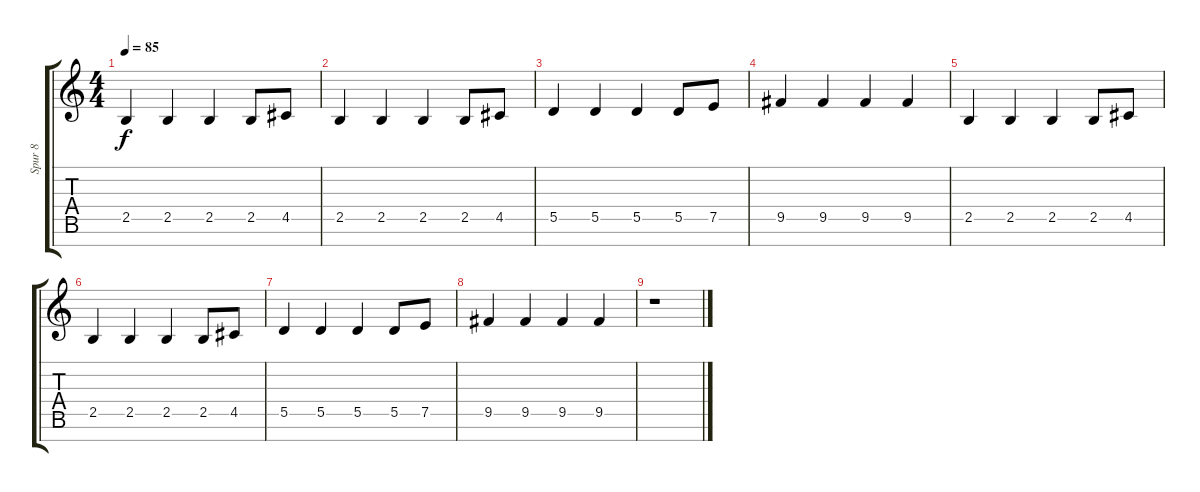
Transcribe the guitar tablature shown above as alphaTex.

\track ("Spur 8" "Spur 8") {instrument distortionguitar}
\staff {score tabs}
\tuning (E4 B3 G3 D3 A2 E2 B1) {hide}
\ts (4 4)
\tempo 85
\clef g2
\ks c
2.5.4{dy f} 2.5.4 2.5.4 2.5.8 4.5.8 |
2.5.4 2.5.4 2.5.4 2.5.8 4.5.8 |
5.5.4 5.5.4 5.5.4 5.5.8 7.5.8 |
9.5.4 9.5.4 9.5.4 9.5.4 |
2.5.4 2.5.4 2.5.4 2.5.8 4.5.8 |
2.5.4 2.5.4 2.5.4 2.5.8 4.5.8 |
5.5.4 5.5.4 5.5.4 5.5.8 7.5.8 |
9.5.4 9.5.4 9.5.4 9.5.4 |
r.1
